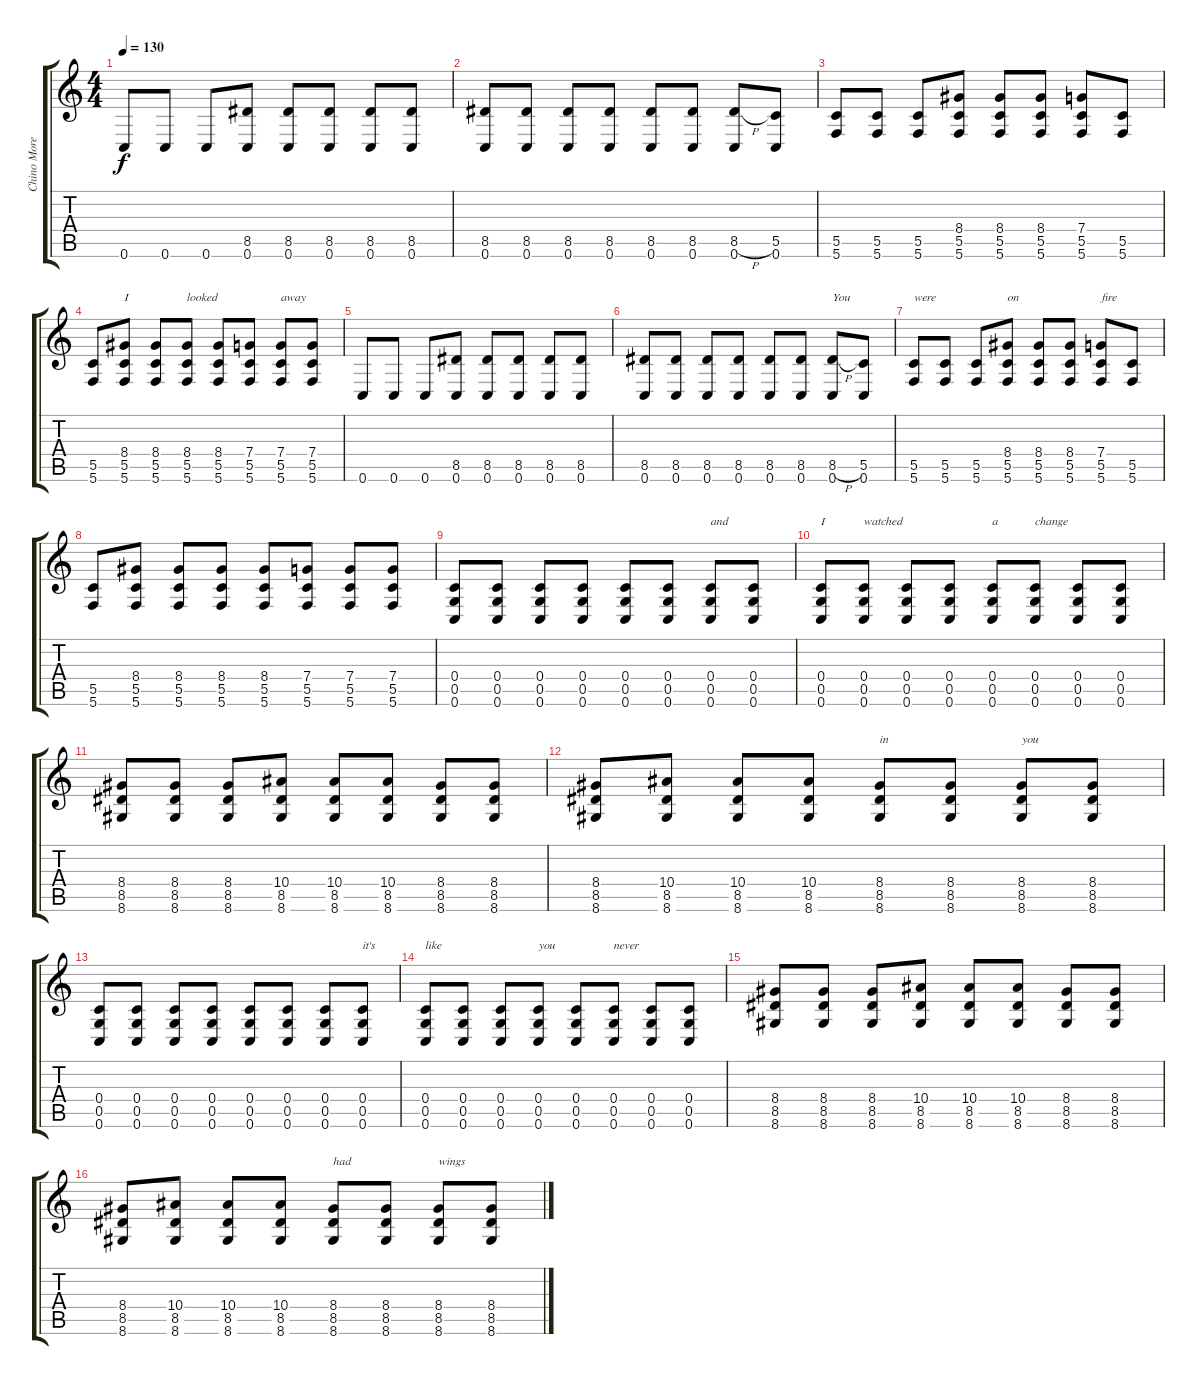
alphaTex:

\track ("Chino Moreno" "Chino More") {instrument distortionguitar}
\staff {score tabs}
\tuning (D4 A3 F3 C3 G2 C2) {hide}
\ts (4 4)
\tempo 130
\clef g2
\ks c
0.6.8{dy f} 0.6.8 0.6.8 (8.5 0.6).8 (8.5 0.6).8 (8.5 0.6).8 (8.5 0.6).8 (8.5 0.6).8 |
(8.5 0.6).8 (8.5 0.6).8 (8.5 0.6).8 (8.5 0.6).8 (8.5 0.6).8 (8.5 0.6).8 (8.5{h} 0.6).8 (5.5 0.6).8 |
(5.5 5.6).8 (5.5 5.6).8 (5.5 5.6).8 (8.4 5.5 5.6).8 (8.4 5.5 5.6).8 (8.4 5.5 5.6).8 (7.4 5.5 5.6).8 (5.5 5.6).8 |
(5.5 5.6).8 (8.4 5.5 5.6).8{txt "I"} (8.4 5.5 5.6).8 (8.4 5.5 5.6).8{txt "looked"} (8.4 5.5 5.6).8 (7.4 5.5 5.6).8 (7.4 5.5 5.6).8{txt "away"} (7.4 5.5 5.6).8 |
0.6.8 0.6.8 0.6.8 (8.5 0.6).8 (8.5 0.6).8 (8.5 0.6).8 (8.5 0.6).8 (8.5 0.6).8 |
(8.5 0.6).8 (8.5 0.6).8 (8.5 0.6).8 (8.5 0.6).8 (8.5 0.6).8 (8.5 0.6).8 (8.5{h} 0.6).8{txt "You"} (5.5 0.6).8 |
(5.5 5.6).8{txt "were"} (5.5 5.6).8 (5.5 5.6).8 (8.4 5.5 5.6).8{txt "on"} (8.4 5.5 5.6).8 (8.4 5.5 5.6).8 (7.4 5.5 5.6).8{txt "fire"} (5.5 5.6).8 |
(5.5 5.6).8 (8.4 5.5 5.6).8 (8.4 5.5 5.6).8 (8.4 5.5 5.6).8 (8.4 5.5 5.6).8 (7.4 5.5 5.6).8 (7.4 5.5 5.6).8 (7.4 5.5 5.6).8 |
(0.4 0.5 0.6).8 (0.4 0.5 0.6).8 (0.4 0.5 0.6).8 (0.4 0.5 0.6).8 (0.4 0.5 0.6).8 (0.4 0.5 0.6).8 (0.4 0.5 0.6).8{txt "and"} (0.4 0.5 0.6).8 |
(0.4 0.5 0.6).8{txt "I"} (0.4 0.5 0.6).8{txt "watched"} (0.4 0.5 0.6).8 (0.4 0.5 0.6).8 (0.4 0.5 0.6).8{txt "a"} (0.4 0.5 0.6).8{txt "change"} (0.4 0.5 0.6).8 (0.4 0.5 0.6).8 |
(8.4 8.5 8.6).8 (8.4 8.5 8.6).8 (8.4 8.5 8.6).8 (10.4 8.5 8.6).8 (10.4 8.5 8.6).8 (10.4 8.5 8.6).8 (8.4 8.5 8.6).8 (8.4 8.5 8.6).8 |
(8.4 8.5 8.6).8 (10.4 8.5 8.6).8 (10.4 8.5 8.6).8 (10.4 8.5 8.6).8 (8.4 8.5 8.6).8{txt "in"} (8.4 8.5 8.6).8 (8.4 8.5 8.6).8{txt "you"} (8.4 8.5 8.6).8 |
(0.4 0.5 0.6).8 (0.4 0.5 0.6).8 (0.4 0.5 0.6).8 (0.4 0.5 0.6).8 (0.4 0.5 0.6).8 (0.4 0.5 0.6).8 (0.4 0.5 0.6).8 (0.4 0.5 0.6).8{txt "it's"} |
(0.4 0.5 0.6).8{txt "like"} (0.4 0.5 0.6).8 (0.4 0.5 0.6).8 (0.4 0.5 0.6).8{txt "you"} (0.4 0.5 0.6).8 (0.4 0.5 0.6).8{txt "never"} (0.4 0.5 0.6).8 (0.4 0.5 0.6).8 |
(8.4 8.5 8.6).8 (8.4 8.5 8.6).8 (8.4 8.5 8.6).8 (10.4 8.5 8.6).8 (10.4 8.5 8.6).8 (10.4 8.5 8.6).8 (8.4 8.5 8.6).8 (8.4 8.5 8.6).8 |
(8.4 8.5 8.6).8 (10.4 8.5 8.6).8 (10.4 8.5 8.6).8 (10.4 8.5 8.6).8 (8.4 8.5 8.6).8{txt "had"} (8.4 8.5 8.6).8 (8.4 8.5 8.6).8{txt "wings"} (8.4 8.5 8.6).8
